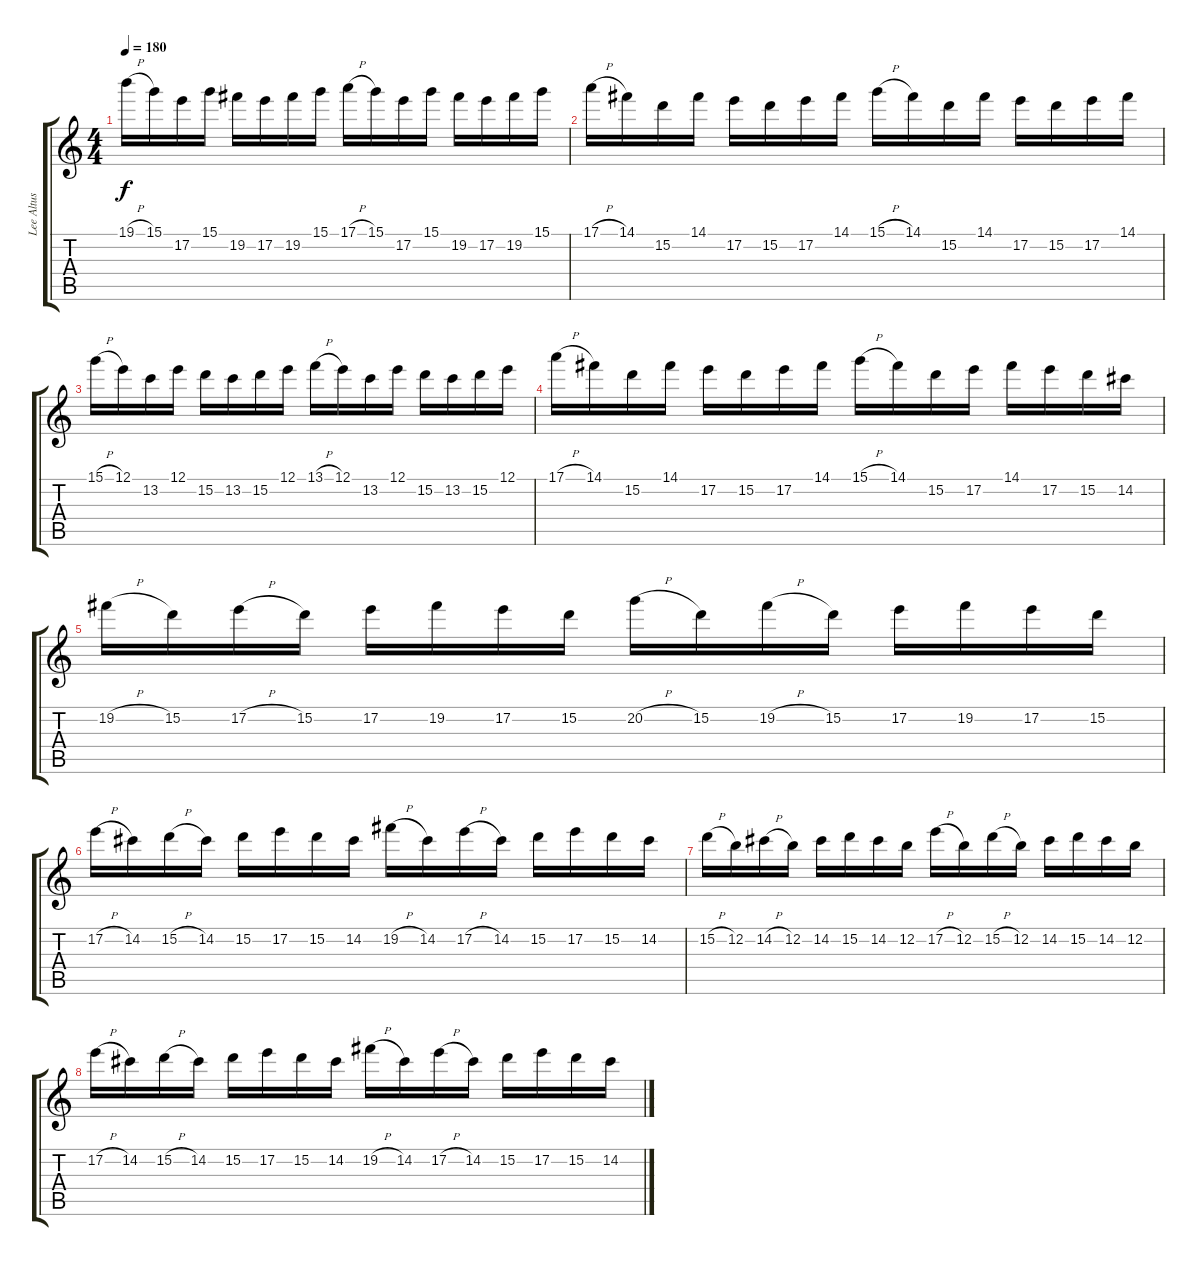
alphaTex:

\track ("Lee Altus" "Lee Altus") {instrument distortionguitar}
\staff {score tabs}
\tuning (E4 B3 G3 D3 A2 E2) {hide}
\ts (4 4)
\tempo 180
\clef g2
\ks c
19.1{h}.16{dy f} 15.1.16 17.2.16 15.1.16 19.2.16 17.2.16 19.2.16 15.1.16 17.1{h}.16 15.1.16 17.2.16 15.1.16 19.2.16 17.2.16 19.2.16 15.1.16 |
17.1{h}.16 14.1.16 15.2.16 14.1.16 17.2.16 15.2.16 17.2.16 14.1.16 15.1{h}.16 14.1.16 15.2.16 14.1.16 17.2.16 15.2.16 17.2.16 14.1.16 |
15.1{h}.16 12.1.16 13.2.16 12.1.16 15.2.16 13.2.16 15.2.16 12.1.16 13.1{h}.16 12.1.16 13.2.16 12.1.16 15.2.16 13.2.16 15.2.16 12.1.16 |
17.1{h}.16 14.1.16 15.2.16 14.1.16 17.2.16 15.2.16 17.2.16 14.1.16 15.1{h}.16 14.1.16 15.2.16 17.2.16 14.1.16 17.2.16 15.2.16 14.2.16 |
19.2{h}.16 15.2.16 17.2{h}.16 15.2.16 17.2.16 19.2.16 17.2.16 15.2.16 20.2{h}.16 15.2.16 19.2{h}.16 15.2.16 17.2.16 19.2.16 17.2.16 15.2.16 |
17.2{h}.16 14.2.16 15.2{h}.16 14.2.16 15.2.16 17.2.16 15.2.16 14.2.16 19.2{h}.16 14.2.16 17.2{h}.16 14.2.16 15.2.16 17.2.16 15.2.16 14.2.16 |
15.2{h}.16 12.2.16 14.2{h}.16 12.2.16 14.2.16 15.2.16 14.2.16 12.2.16 17.2{h}.16 12.2.16 15.2{h}.16 12.2.16 14.2.16 15.2.16 14.2.16 12.2.16 |
17.2{h}.16 14.2.16 15.2{h}.16 14.2.16 15.2.16 17.2.16 15.2.16 14.2.16 19.2{h}.16 14.2.16 17.2{h}.16 14.2.16 15.2.16 17.2.16 15.2.16 14.2.16
